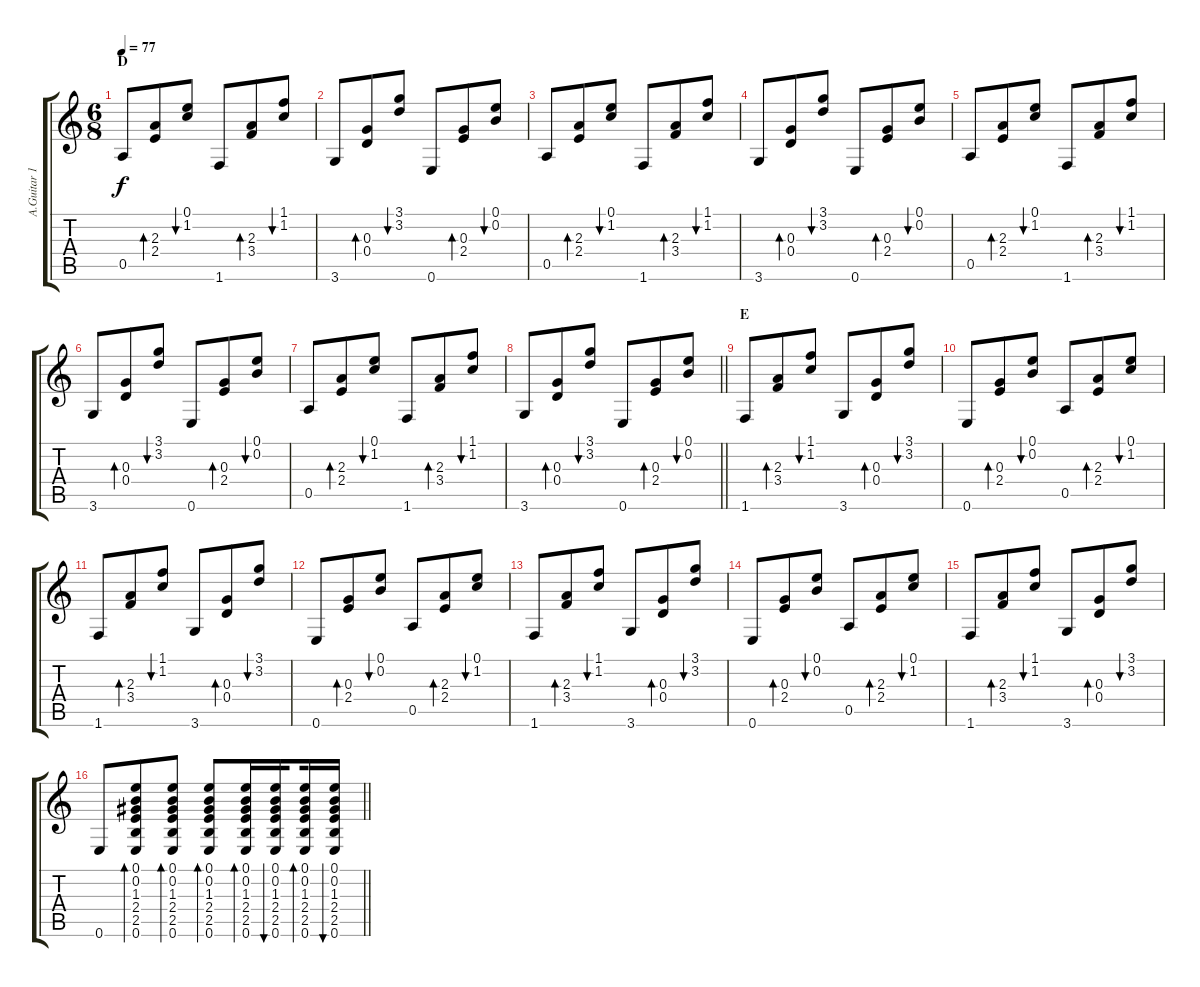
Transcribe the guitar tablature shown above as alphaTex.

\track ("A.Guitar 1" "A.Guitar 1") {instrument acousticguitarsteel}
\staff {score tabs}
\tuning (E4 B3 G3 D3 A2 E2) {hide}
\ts (6 8)
\section ("" "D")
\tempo 77
\clef g2
\ks c
0.5.8{dy f} (2.3 2.4).8{bd 30} (0.1 1.2).8{bu 30} 1.6.8 (2.3 3.4).8{bd 30} (1.1 1.2).8{bu 30} |
3.6.8 (0.3 0.4).8{bd 30} (3.1 3.2).8{bu 30} 0.6.8 (0.3 2.4).8{bd 30} (0.1 0.2).8{bu 30} |
0.5.8 (2.3 2.4).8{bd 30} (0.1 1.2).8{bu 30} 1.6.8 (2.3 3.4).8{bd 30} (1.1 1.2).8{bu 30} |
3.6.8 (0.3 0.4).8{bd 30} (3.1 3.2).8{bu 30} 0.6.8 (0.3 2.4).8{bd 30} (0.1 0.2).8{bu 30} |
0.5.8 (2.3 2.4).8{bd 30} (0.1 1.2).8{bu 30} 1.6.8 (2.3 3.4).8{bd 30} (1.1 1.2).8{bu 30} |
3.6.8 (0.3 0.4).8{bd 30} (3.1 3.2).8{bu 30} 0.6.8 (0.3 2.4).8{bd 30} (0.1 0.2).8{bu 30} |
0.5.8 (2.3 2.4).8{bd 30} (0.1 1.2).8{bu 30} 1.6.8 (2.3 3.4).8{bd 30} (1.1 1.2).8{bu 30} |
\barLineRight lightlight
3.6.8 (0.3 0.4).8{bd 30} (3.1 3.2).8{bu 30} 0.6.8 (0.3 2.4).8{bd 30} (0.1 0.2).8{bu 30} |
\section ("" "E")
1.6.8 (2.3 3.4).8{bd 30} (1.1 1.2).8{bu 30} 3.6.8 (0.3 0.4).8{bd 30} (3.1 3.2).8{bu 30} |
0.6.8 (0.3 2.4).8{bd 30} (0.1 0.2).8{bu 30} 0.5.8 (2.3 2.4).8{bd 30} (0.1 1.2).8{bu 30} |
1.6.8 (2.3 3.4).8{bd 30} (1.1 1.2).8{bu 30} 3.6.8 (0.3 0.4).8{bd 30} (3.1 3.2).8{bu 30} |
0.6.8 (0.3 2.4).8{bd 30} (0.1 0.2).8{bu 30} 0.5.8 (2.3 2.4).8{bd 30} (0.1 1.2).8{bu 30} |
1.6.8 (2.3 3.4).8{bd 30} (1.1 1.2).8{bu 30} 3.6.8 (0.3 0.4).8{bd 30} (3.1 3.2).8{bu 30} |
0.6.8 (0.3 2.4).8{bd 30} (0.1 0.2).8{bu 30} 0.5.8 (2.3 2.4).8{bd 30} (0.1 1.2).8{bu 30} |
1.6.8 (2.3 3.4).8{bd 30} (1.1 1.2).8{bu 30} 3.6.8 (0.3 0.4).8{bd 30} (3.1 3.2).8{bu 30} |
\barLineRight lightlight
0.6.8 (0.1 0.2 1.3 2.4 2.5 0.6).8{bd 30 volume 12} (0.1 0.2 1.3 2.4 2.5 0.6).8{bd 30} (0.1 0.2 1.3 2.4 2.5 0.6).8{bd 30} (0.1 0.2 1.3 2.4 2.5 0.6).16{bd 30} (0.1 0.2 1.3 2.4 2.5 0.6).16{bu 30 beam splitsecondary} (0.1 0.2 1.3 2.4 2.5 0.6).16{bd 30} (0.1 0.2 1.3 2.4 2.5 0.6).16{bu 30}
